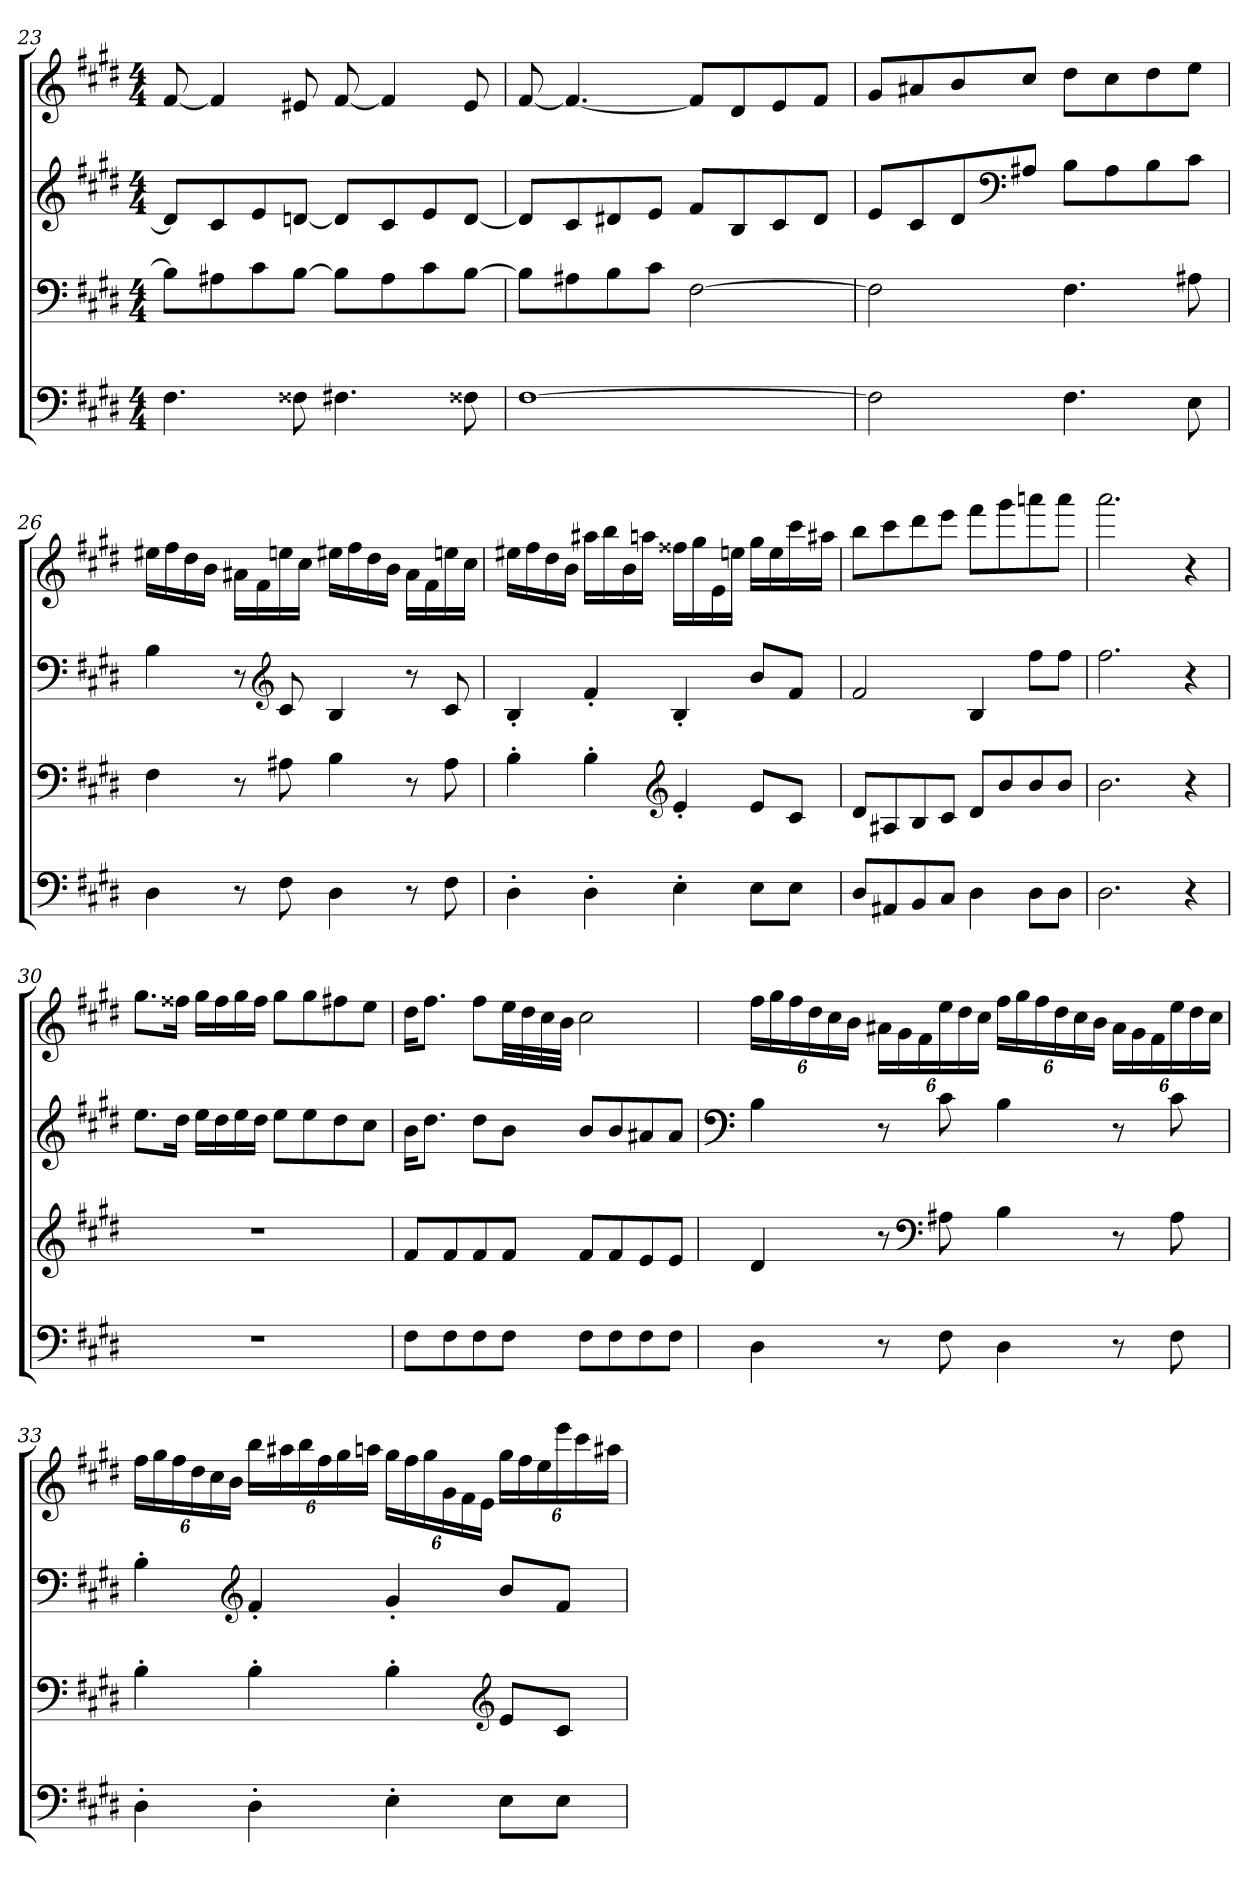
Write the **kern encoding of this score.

**kern	**kern	**kern	**kern
*part4	*part3	*part2	*part1
*staff4	*staff3	*staff2	*staff1
*clefF4	*clefF4	*clefG2	*clefG2
*k[f#c#g#d#]	*k[f#c#g#d#]	*k[f#c#g#d#]	*k[f#c#g#d#]
*E:	*E:	*E:	*E:
*M4/4	*M4/4	*M4/4	*M4/4
=23	=23	=23	=23
4.F#\	8B\L]	8d/L]	[8f#/
.	8A#X\	8c#/	4f#/]
.	8c#\	8e/	.
8F##X\	[8B\J	[8dn/J	8e#X/
4.F#X\	8B\L]	8d/L]	[8f#/
.	8A#\	8c#/	4f#/]
.	8c#\	8e/	.
8F##X\	[8B\J	[8d/J	8e#/
=24	=24	=24	=24
[1F#	8B\L]	8d/L]	[8f#/
.	8A#X\	8c#/	4.f#/_
.	8B\	8d#X/	.
.	8c#\J	8e/J	.
.	[2F#\	8f#/L	8f#/L]
.	.	8B/	8d#/
.	.	8c#/	8e/
.	.	8d#/J	8f#/J
=25	=25	=25	=25
2F#\]	2F#\]	8e/L	8g#/L
.	.	8c#/	8a#X/
.	.	8d#/	8b/
*	*	*clefF4	*
.	.	8A#X/J	8cc#/J
4.F#\	4.F#\	8B\L	8dd#\L
.	.	8A#\	8cc#\
.	.	8B\	8dd#\
8E\	8A#X\	8c#\J	8ee\J
=26	=26	=26	=26
4D#\	4F#\	4B\	16ee#X\LL
.	.	.	16ff#\
.	.	.	16dd#\
.	.	.	16b\JJ
8r	8r	8r	16a#X\LL
.	.	.	16f#\
*	*	*clefG2	*
8F#\	8A#X\	8c#/	16een\
.	.	.	16cc#\JJ
4D#\	4B\	4B/	16ee#X\LL
.	.	.	16ff#\
.	.	.	16dd#\
.	.	.	16b\JJ
8r	8r	8r	16a#\LL
.	.	.	16f#\
8F#\	8A#\	8c#/	16een\
.	.	.	16cc#\JJ
=27	=27	=27	=27
4D#'\	4B'\	4B'/	16ee#X\LL
.	.	.	16ff#\
.	.	.	16dd#\
.	.	.	16b\JJ
4D#'\	4B'\	4f#'/	16aa#X\LL
.	.	.	16bb\
.	.	.	16b\
.	.	.	16aan\JJ
*	*clefG2	*	*
4E'\	4e'/	4B'/	16ff##X\LL
.	.	.	16gg#\
.	.	.	16e\
.	.	.	16een\JJ
8E\L	8e/L	8b/L	16gg#\LL
.	.	.	16ee\
8E\J	8c#/J	8f#/J	16ccc#\
.	.	.	16aa#X\JJ
=28	=28	=28	=28
8D#/L	8d#/L	2f#/	8bb\L
8AA#X/	8A#X/	.	8ccc#\
8BB/	8B/	.	8ddd#\
8C#/J	8c#/J	.	8eee\J
4D#\	8d#/L	4B/	8fff#\L
.	8b/	.	8ggg#\
8D#\L	8b/	8ff#\L	8aaan\
8D#\J	8b/J	8ff#\J	8aaa\J
=29	=29	=29	=29
2.D#\	2.b\	2.ff#\	2.aaa\
4r	4r	4r	4r
=30	=30	=30	=30
1r	1r	8.ee\L	8.gg#\L
.	.	16dd#\Jk	16ff##X\Jk
.	.	16ee\LL	16gg#\LL
.	.	16dd#\	16ff##\
.	.	16ee\	16gg#\
.	.	16dd#\JJ	16ff##\JJ
.	.	8ee\L	8gg#\L
.	.	8ee\	8gg#\
.	.	8dd#\	8ff#X\
.	.	8cc#\J	8ee\J
=31	=31	=31	=31
8F#\L	8f#/L	16b\KL	16dd#\KL
.	.	8.dd#\J	8.ff#\J
8F#\	8f#/	.	.
8F#\	8f#/	8dd#\L	8ff#\L
8F#\J	8f#/J	8b\J	32ee\LL
.	.	.	32dd#\
.	.	.	32cc#\
.	.	.	32b\JJJ
8F#\L	8f#/L	8b/L	2cc#\
8F#\	8f#/	8b/	.
8F#\	8e/	8a#X/	.
8F#\J	8e/J	8a#/J	.
=32	=32	=32	=32
*	*	*clefF4	*
4D#\	4d#/	4B\	24ff#\LL
.	.	.	24gg#\
.	.	.	24ff#\
.	.	.	24dd#\
.	.	.	24cc#\
.	.	.	24b\JJ
8r	8r	8r	24a#X\LL
.	.	.	24g#\
.	.	.	24f#\
*	*clefF4	*	*
8F#\	8A#X\	8c#\	24ee\
.	.	.	24dd#\
.	.	.	24cc#\JJ
4D#\	4B\	4B\	24ff#\LL
.	.	.	24gg#\
.	.	.	24ff#\
.	.	.	24dd#\
.	.	.	24cc#\
.	.	.	24b\JJ
8r	8r	8r	24a#\LL
.	.	.	24g#\
.	.	.	24f#\
8F#\	8A#\	8c#\	24ee\
.	.	.	24dd#\
.	.	.	24cc#\JJ
=33	=33	=33	=33
4D#'\	4B'\	4B'\	24ff#\LL
.	.	.	24gg#\
.	.	.	24ff#\
.	.	.	24dd#\
.	.	.	24cc#\
.	.	.	24b\JJ
*	*	*clefG2	*
4D#'\	4B'\	4f#'/	24bb\LL
.	.	.	24aa#X\
.	.	.	24bb\
.	.	.	24ff#\
.	.	.	24gg#\
.	.	.	24aan\JJ
4E'\	4B'\	4g#'/	24gg#\LL
.	.	.	24ff#\
.	.	.	24gg#\
.	.	.	24g#\
.	.	.	24f#\
.	.	.	24e\JJ
*	*clefG2	*	*
8E\L	8e/L	8b/L	24gg#\LL
.	.	.	24ff#\
.	.	.	24ee\
8E\J	8c#/J	8f#/J	24eee\
.	.	.	24ccc#\
.	.	.	24aa#X\JJ
=	=	=	=
*-	*-	*-	*-
